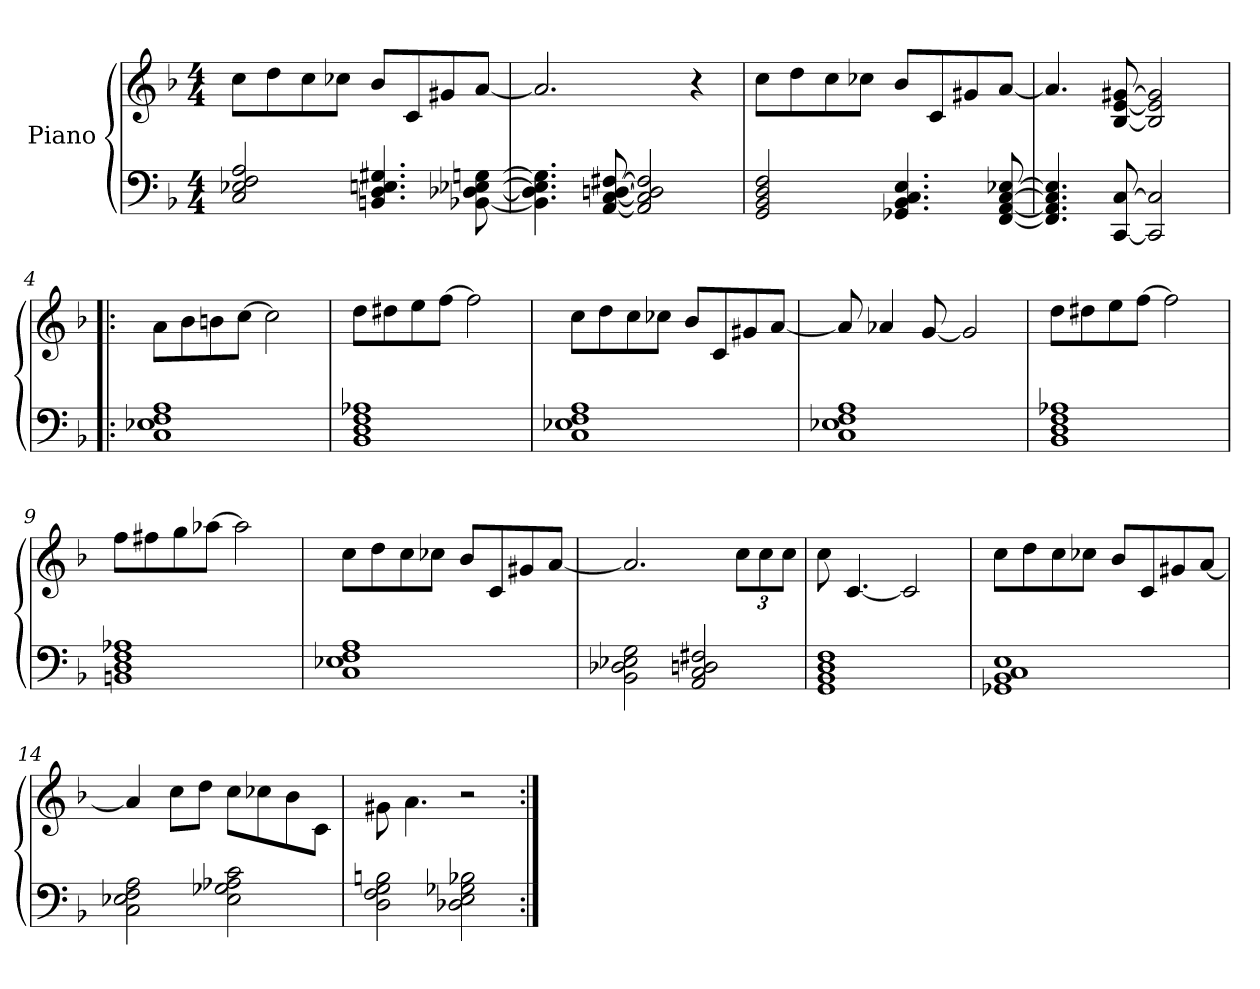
**kern	**kern
*part1	*part1
*staff2	*staff1
*I"Piano	*
*clefF4	*clefG2
*k[b-]	*k[b-]
*M4/4	*M4/4
*MM80	*MM80
=1	=1
2C/ 2E-X/ 2F/ 2A/	8cc\L
.	8dd\
.	8cc\
.	8cc-X\J
4.BBn/ 4.D/ 4.En/ 4.G#X/	8b-/L
.	8c/
.	8g#X/
[8BB-X\ [8D-X\ [8E-X\ [8Gn\	[8a/J
=2	=2
4.BB-\] 4.D-\] 4.E-\] 4.G\]	2.a/]
[8AA/ [8C/ [8Dn/ [8F#X/	.
2AA/] 2C/] 2D/] 2F#/]	.
.	4r
=3	=3
2GG/ 2BB-/ 2D/ 2F/	8cc\L
.	8dd\
.	8cc\
.	8cc-X\J
4.GG-X/ 4.BB-/ 4.C/ 4.E/	8b-/L
.	8c/
.	8g#X/
[8FF/ [8AA/ [8C/ [8E-X/	[8a/J
=3X1	=3X1
4.FF/] 4.AA/] 4.C/] 4.E-/]	4.a/]
[8CC/ [8C/	[8B-/ [8e/ [8g#X/
2CC/] 2C/]	2B-/] 2e/] 2g#/]
!!LO:LB:g=z
=4!|:	=4!|:
1C 1E-X 1F 1A	8a\L
.	8b-\
.	8bn\
.	[8cc\J
.	2cc\]
=5	=5
1BB- 1D 1F 1A-X	8dd\L
.	8dd#X\
.	8ee\
.	[8ff\J
.	2ff\]
=6	=6
1C 1E-X 1F 1A	8cc\L
.	8dd\
.	8cc\
.	8cc-X\J
.	8b-/L
.	8c/
.	8g#X/
.	[8a/J
=7	=7
1C 1E-X 1F 1A	8a/]
.	4a-X/
.	[8g/
.	2g/]
!!LO:LB:g=z
=8	=8
1BB- 1D 1F 1A-X	8dd\L
.	8dd#X\
.	8ee\
.	[8ff\J
.	2ff\]
=9	=9
1BBn 1D 1F 1A-X	8ff\L
.	8ff#X\
.	8gg\
.	[8aa-X\J
.	2aa-\]
=10	=10
1C 1E-X 1F 1A	8cc\L
.	8dd\
.	8cc\
.	8cc-X\J
.	8b-/L
.	8c/
.	8g#X/
.	[8a/J
=11	=11
2BB-\ 2D-X\ 2E-X\ 2G\	2.a/]
2AA/ 2C/ 2Dn/ 2F#X/	.
*	*Xbrackettup
.	12cc\L
.	12cc\
.	12cc\J
!!LO:LB:g=z
=12	=12
1GG 1BB- 1D 1F	8cc\
.	[4.c/
.	2c/]
=13	=13
1GG-X 1BB- 1C 1E	8cc\L
.	8dd\
.	8cc\
.	8cc-X\J
.	8b-/L
.	8c/
.	8g#X/
.	[8a/J
=14	=14
2C\ 2E-X\ 2F\ 2A\	4a/]
.	8cc\L
.	8dd\J
2E-\ 2G-X\ 2A-X\ 2c\	8cc\L
.	8cc-X\
.	8b-\
.	8c\J
=15	=15
2D\ 2F\ 2G\ 2Bn\	8g#X\
.	4.a\
2D-X\ 2E\ 2G-X\ 2B-X\	2r
=:|!	=:|!
*-	*-
